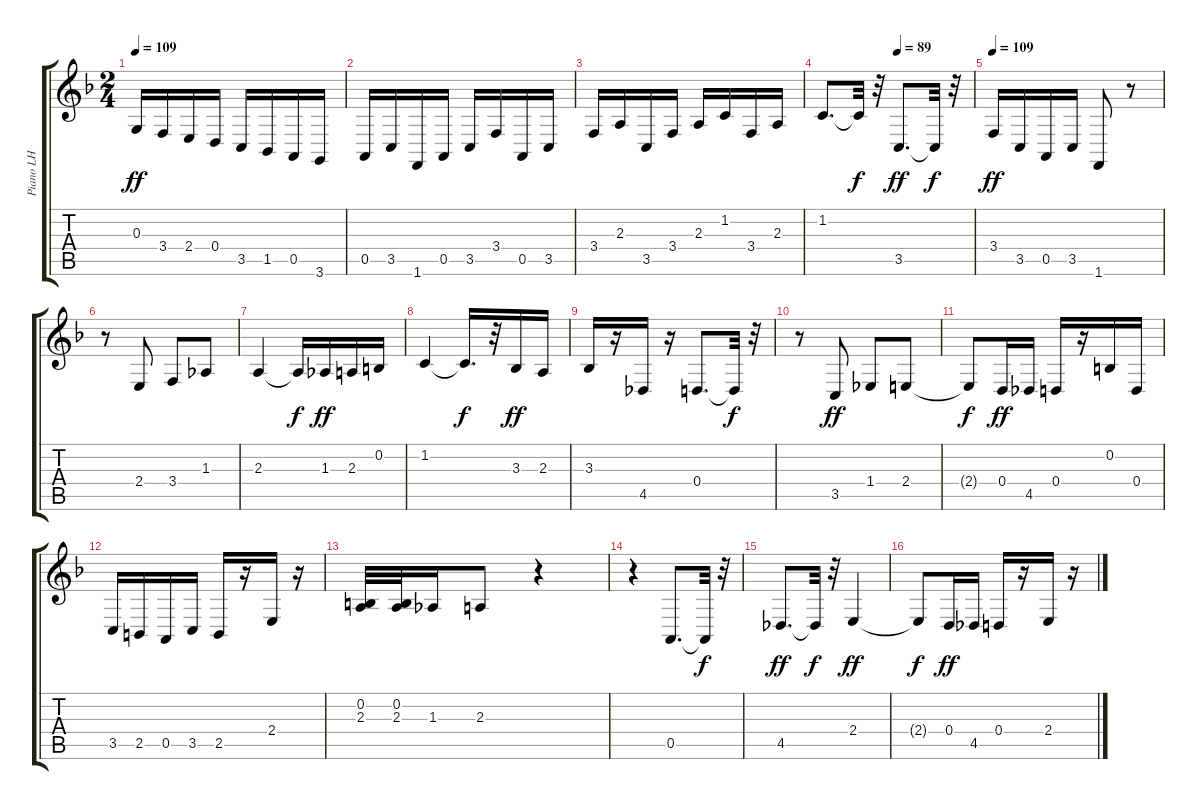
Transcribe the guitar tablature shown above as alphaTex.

\track ("Piano LH" "Piano LH") {instrument acousticgrandpiano}
\staff {score tabs}
\tuning (E4 B3 G3 D3 A2 E2) {hide}
\ts (2 4)
\tempo 109
\clef g2
\ks f
0.3.16{dy ff} 3.4.16 2.4.16 0.4.16 3.5.16 1.5.16 0.5.16 3.6.16 |
0.5.16 3.5.16 1.6.16 0.5.16 3.5.16 3.4.16 0.5.16 3.5.16 |
3.4.16 2.3.16 3.5.16 3.4.16 2.3.16 1.2.16 3.4.16 2.3.16 |
\tempo (89 0.5)
1.2.8{d} 1.2{t}.32{dy f} r.32 3.5.8{d dy ff} 3.5{t}.32{dy f} r.32 |
\tempo 109
3.4.16{dy ff} 3.5.16 0.5.16 3.5.16 1.6.8 r.8 |
r.8 2.4.8 3.4.8 1.3.8 |
2.3.4 2.3{t}.16{dy f} 1.3.16{dy ff} 2.3.16 0.2.16 |
1.2.4 1.2{t}.16{d dy f} r.32 3.3.16{dy ff} 2.3.16 |
3.3.16 r.16 4.5.16 r.16 0.4.8{d} 0.4{t}.32{dy f} r.32 |
r.8 3.5.8{dy ff} 1.4.8 2.4.8 |
2.4{t}.8{dy f} 0.4.16{dy ff} 4.5.16 0.4.16 r.16 0.2.16 0.4.16 |
3.5.16 2.5.16 0.5.16 3.5.16 2.5.16 r.16 2.4.16 r.16 |
(0.2 2.3).32 (0.2 2.3).32 1.3.16 2.3.8 r.4 |
r.4 0.5.8{d} 0.5{t}.32{dy f} r.32 |
4.5.8{d dy ff} 4.5{t}.32{dy f} r.32 2.4.4{dy ff} |
2.4{t}.8{dy f} 0.4.16{dy ff} 4.5.16 0.4.16 r.16 2.4.16 r.16
